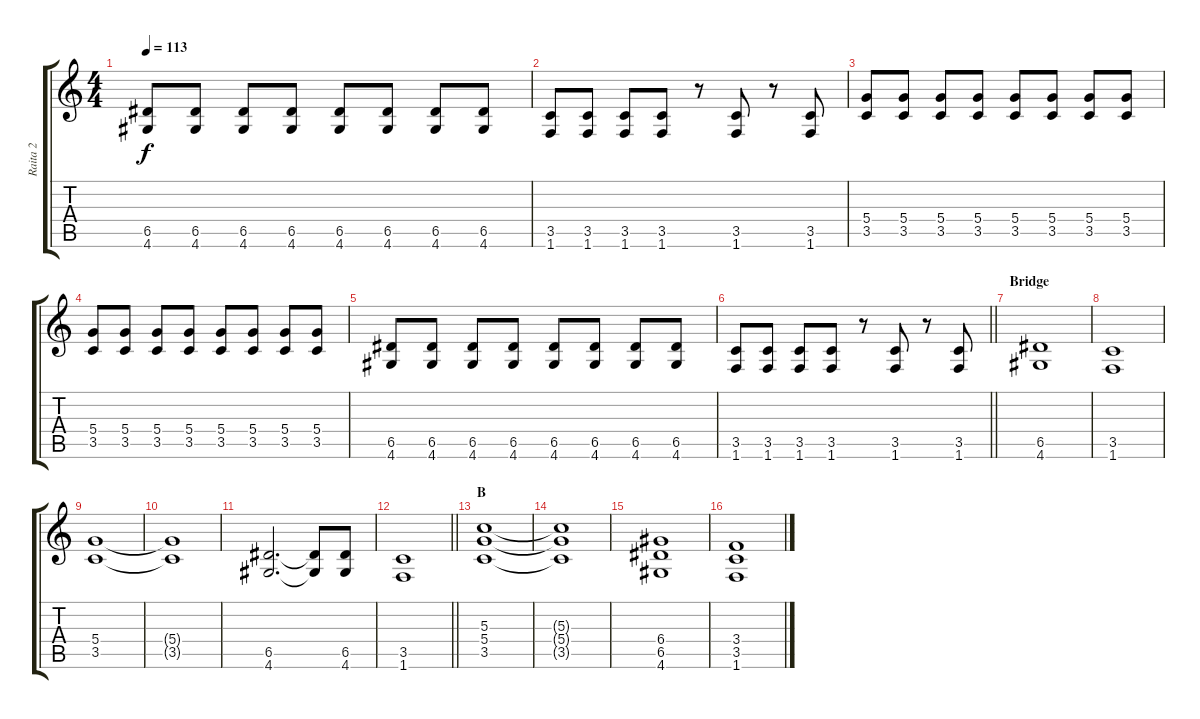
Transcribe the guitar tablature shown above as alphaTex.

\track ("Raita 2" "Raita 2") {instrument overdrivenguitar}
\staff {score tabs}
\tuning (E4 B3 G3 D3 A2 E2) {hide}
\ts (4 4)
\tempo 113
\clef g2
\ks c
(6.5 4.6).8{dy f} (6.5 4.6).8 (6.5 4.6).8 (6.5 4.6).8 (6.5 4.6).8 (6.5 4.6).8 (6.5 4.6).8 (6.5 4.6).8 |
(3.5 1.6).8 (3.5 1.6).8 (3.5 1.6).8 (3.5 1.6).8 r.8 (3.5 1.6).8 r.8 (3.5 1.6).8 |
(5.4 3.5).8 (5.4 3.5).8 (5.4 3.5).8 (5.4 3.5).8 (5.4 3.5).8 (5.4 3.5).8 (5.4 3.5).8 (5.4 3.5).8 |
(5.4 3.5).8 (5.4 3.5).8 (5.4 3.5).8 (5.4 3.5).8 (5.4 3.5).8 (5.4 3.5).8 (5.4 3.5).8 (5.4 3.5).8 |
(6.5 4.6).8 (6.5 4.6).8 (6.5 4.6).8 (6.5 4.6).8 (6.5 4.6).8 (6.5 4.6).8 (6.5 4.6).8 (6.5 4.6).8 |
\barLineRight lightlight
(3.5 1.6).8 (3.5 1.6).8 (3.5 1.6).8 (3.5 1.6).8 r.8 (3.5 1.6).8 r.8 (3.5 1.6).8 |
\section ("" "Bridge")
(6.5 4.6).1 |
(3.5 1.6).1 |
(5.4 3.5).1 |
(5.4{t} 3.5{t}).1 |
(6.5 4.6).2{d} (6.5{t} 4.6{t}).8 (6.5 4.6).8 |
\barLineRight lightlight
(3.5 1.6).1 |
\section ("" "B")
(5.3 5.4 3.5).1 |
(5.3{t} 5.4{t} 3.5{t}).1 |
(6.4 6.5 4.6).1 |
(3.4 3.5 1.6).1
